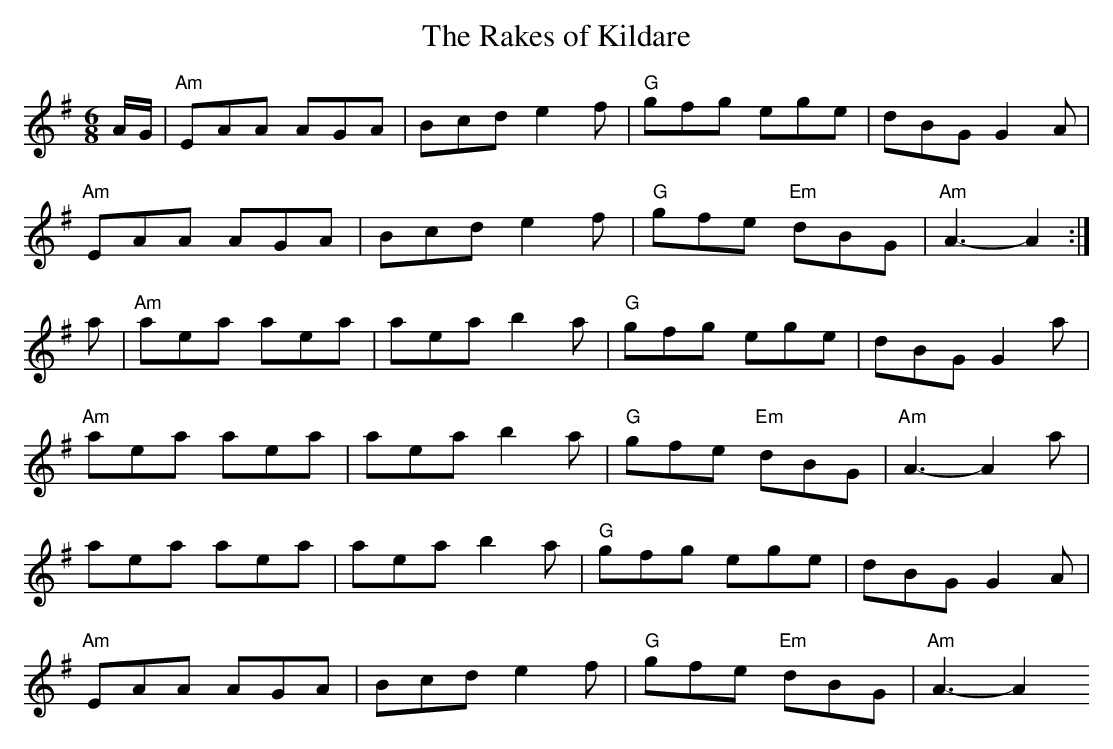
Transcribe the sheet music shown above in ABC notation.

X:1
T:Rakes of Kildare, The
M:6/8
L:1/8
K:ADor
A/2G/2|"Am"EAA AGA|Bcd e2f|"G"gfg ege|dBG G2A|
"Am"EAA AGA|Bcd e2f|"G"gfe "Em"dBG|"Am"A3-A2:|
a|"Am"aea aea|aea b2a|"G"gfg ege|dBG G2a|
"Am"aea aea|aea b2a|"G"gfe "Em"dBG|"Am"A3-A2a|
aea aea|aea b2a|"G"gfg ege|dBG G2A|
"Am"EAA AGA|Bcd e2f|"G"gfe "Em"dBG|"Am"A3-A2
